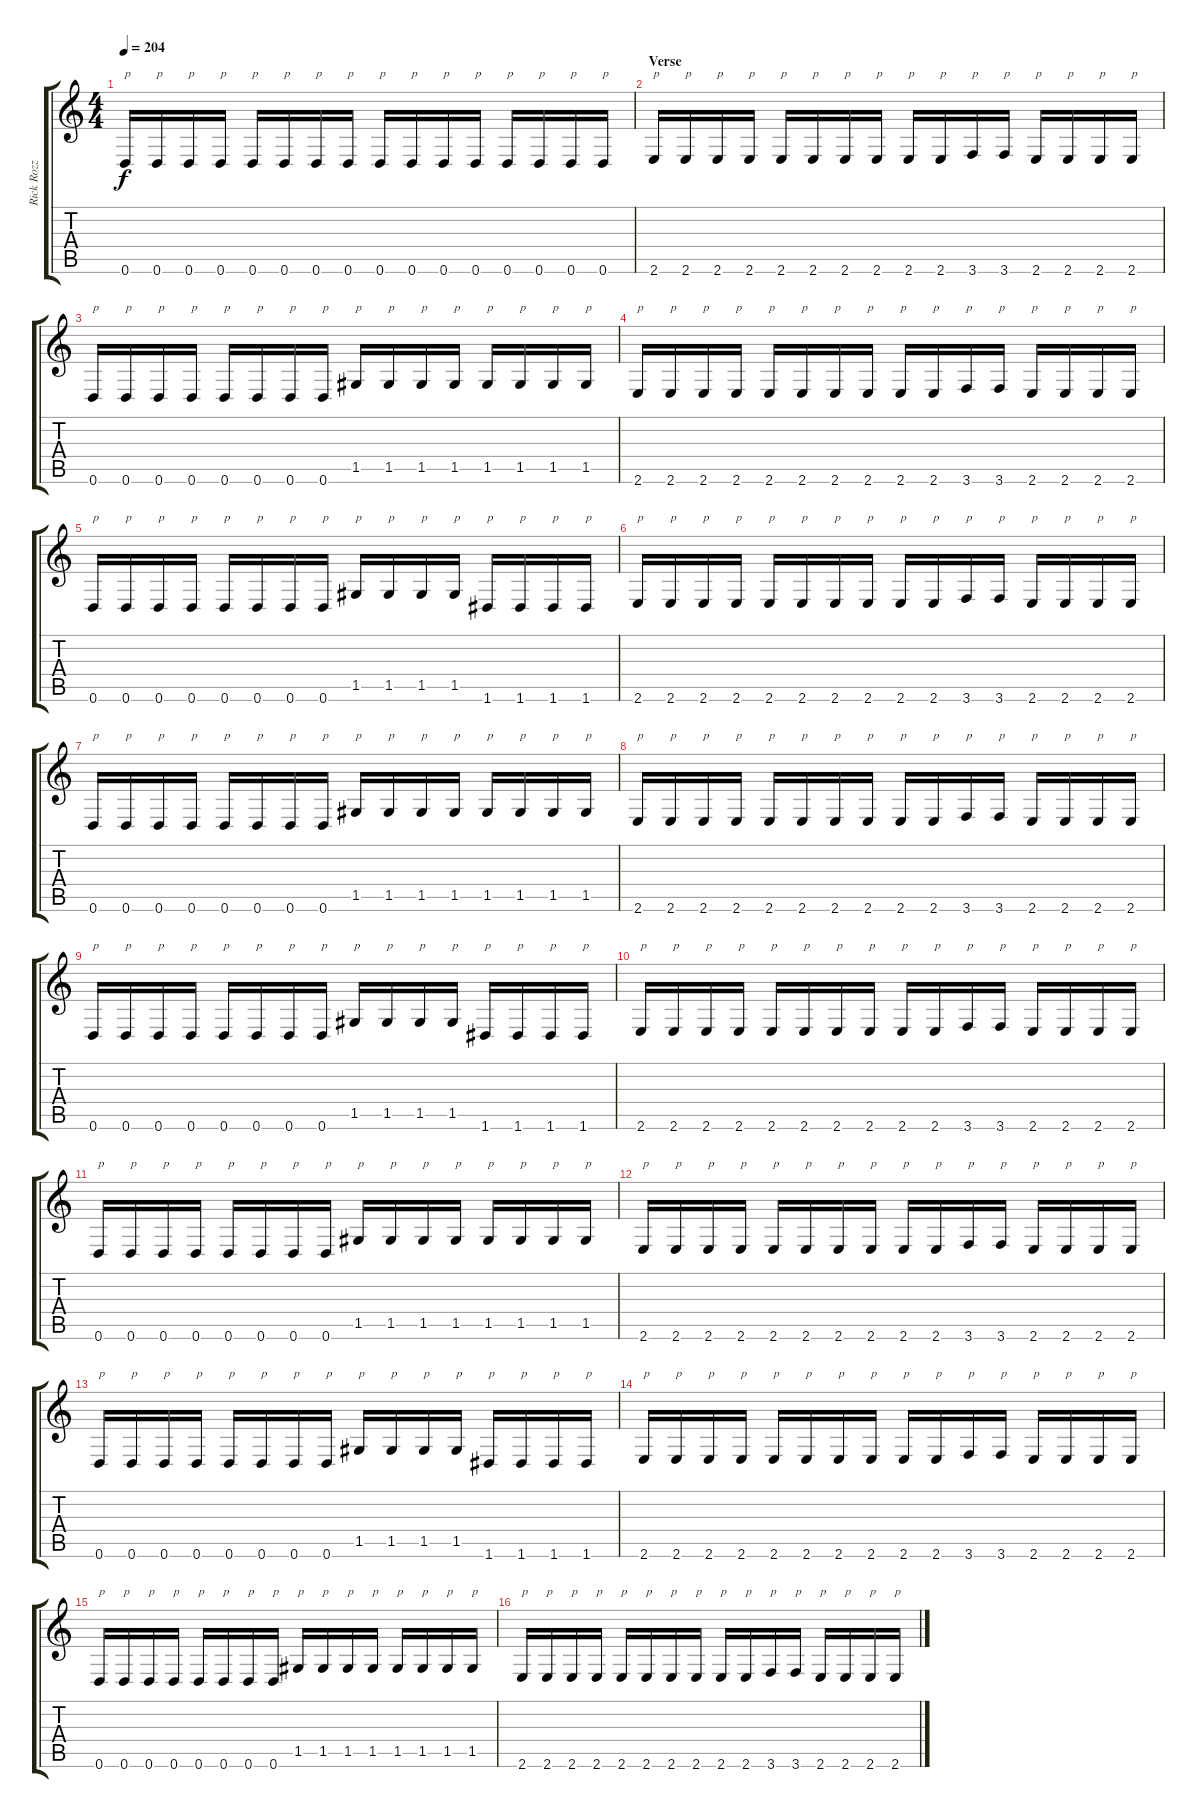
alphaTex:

\track ("Rick Rozz" "Rick Rozz") {instrument distortionguitar}
\staff {score tabs}
\tuning (D4 A3 F3 C3 G2 D2) {hide}
\ts (4 4)
\tempo 204
\clef g2
\ks c
0.6.16{txt "p" dy f} 0.6.16{txt "p"} 0.6.16{txt "p"} 0.6.16{txt "p"} 0.6.16{txt "p"} 0.6.16{txt "p"} 0.6.16{txt "p"} 0.6.16{txt "p"} 0.6.16{txt "p"} 0.6.16{txt "p"} 0.6.16{txt "p"} 0.6.16{txt "p"} 0.6.16{txt "p"} 0.6.16{txt "p"} 0.6.16{txt "p"} 0.6.16{txt "p"} |
\section ("" "Verse")
2.6.16{txt "p"} 2.6.16{txt "p"} 2.6.16{txt "p"} 2.6.16{txt "p"} 2.6.16{txt "p"} 2.6.16{txt "p"} 2.6.16{txt "p"} 2.6.16{txt "p"} 2.6.16{txt "p"} 2.6.16{txt "p"} 3.6.16{txt "p"} 3.6.16{txt "p"} 2.6.16{txt "p"} 2.6.16{txt "p"} 2.6.16{txt "p"} 2.6.16{txt "p"} |
0.6.16{txt "p"} 0.6.16{txt "p"} 0.6.16{txt "p"} 0.6.16{txt "p"} 0.6.16{txt "p"} 0.6.16{txt "p"} 0.6.16{txt "p"} 0.6.16{txt "p"} 1.5.16{txt "p"} 1.5.16{txt "p"} 1.5.16{txt "p"} 1.5.16{txt "p"} 1.5.16{txt "p"} 1.5.16{txt "p"} 1.5.16{txt "p"} 1.5.16{txt "p"} |
2.6.16{txt "p"} 2.6.16{txt "p"} 2.6.16{txt "p"} 2.6.16{txt "p"} 2.6.16{txt "p"} 2.6.16{txt "p"} 2.6.16{txt "p"} 2.6.16{txt "p"} 2.6.16{txt "p"} 2.6.16{txt "p"} 3.6.16{txt "p"} 3.6.16{txt "p"} 2.6.16{txt "p"} 2.6.16{txt "p"} 2.6.16{txt "p"} 2.6.16{txt "p"} |
0.6.16{txt "p"} 0.6.16{txt "p"} 0.6.16{txt "p"} 0.6.16{txt "p"} 0.6.16{txt "p"} 0.6.16{txt "p"} 0.6.16{txt "p"} 0.6.16{txt "p"} 1.5.16{txt "p"} 1.5.16{txt "p"} 1.5.16{txt "p"} 1.5.16{txt "p"} 1.6.16{txt "p"} 1.6.16{txt "p"} 1.6.16{txt "p"} 1.6.16{txt "p"} |
2.6.16{txt "p"} 2.6.16{txt "p"} 2.6.16{txt "p"} 2.6.16{txt "p"} 2.6.16{txt "p"} 2.6.16{txt "p"} 2.6.16{txt "p"} 2.6.16{txt "p"} 2.6.16{txt "p"} 2.6.16{txt "p"} 3.6.16{txt "p"} 3.6.16{txt "p"} 2.6.16{txt "p"} 2.6.16{txt "p"} 2.6.16{txt "p"} 2.6.16{txt "p"} |
0.6.16{txt "p"} 0.6.16{txt "p"} 0.6.16{txt "p"} 0.6.16{txt "p"} 0.6.16{txt "p"} 0.6.16{txt "p"} 0.6.16{txt "p"} 0.6.16{txt "p"} 1.5.16{txt "p"} 1.5.16{txt "p"} 1.5.16{txt "p"} 1.5.16{txt "p"} 1.5.16{txt "p"} 1.5.16{txt "p"} 1.5.16{txt "p"} 1.5.16{txt "p"} |
2.6.16{txt "p"} 2.6.16{txt "p"} 2.6.16{txt "p"} 2.6.16{txt "p"} 2.6.16{txt "p"} 2.6.16{txt "p"} 2.6.16{txt "p"} 2.6.16{txt "p"} 2.6.16{txt "p"} 2.6.16{txt "p"} 3.6.16{txt "p"} 3.6.16{txt "p"} 2.6.16{txt "p"} 2.6.16{txt "p"} 2.6.16{txt "p"} 2.6.16{txt "p"} |
0.6.16{txt "p"} 0.6.16{txt "p"} 0.6.16{txt "p"} 0.6.16{txt "p"} 0.6.16{txt "p"} 0.6.16{txt "p"} 0.6.16{txt "p"} 0.6.16{txt "p"} 1.5.16{txt "p"} 1.5.16{txt "p"} 1.5.16{txt "p"} 1.5.16{txt "p"} 1.6.16{txt "p"} 1.6.16{txt "p"} 1.6.16{txt "p"} 1.6.16{txt "p"} |
2.6.16{txt "p"} 2.6.16{txt "p"} 2.6.16{txt "p"} 2.6.16{txt "p"} 2.6.16{txt "p"} 2.6.16{txt "p"} 2.6.16{txt "p"} 2.6.16{txt "p"} 2.6.16{txt "p"} 2.6.16{txt "p"} 3.6.16{txt "p"} 3.6.16{txt "p"} 2.6.16{txt "p"} 2.6.16{txt "p"} 2.6.16{txt "p"} 2.6.16{txt "p"} |
0.6.16{txt "p"} 0.6.16{txt "p"} 0.6.16{txt "p"} 0.6.16{txt "p"} 0.6.16{txt "p"} 0.6.16{txt "p"} 0.6.16{txt "p"} 0.6.16{txt "p"} 1.5.16{txt "p"} 1.5.16{txt "p"} 1.5.16{txt "p"} 1.5.16{txt "p"} 1.5.16{txt "p"} 1.5.16{txt "p"} 1.5.16{txt "p"} 1.5.16{txt "p"} |
2.6.16{txt "p"} 2.6.16{txt "p"} 2.6.16{txt "p"} 2.6.16{txt "p"} 2.6.16{txt "p"} 2.6.16{txt "p"} 2.6.16{txt "p"} 2.6.16{txt "p"} 2.6.16{txt "p"} 2.6.16{txt "p"} 3.6.16{txt "p"} 3.6.16{txt "p"} 2.6.16{txt "p"} 2.6.16{txt "p"} 2.6.16{txt "p"} 2.6.16{txt "p"} |
0.6.16{txt "p"} 0.6.16{txt "p"} 0.6.16{txt "p"} 0.6.16{txt "p"} 0.6.16{txt "p"} 0.6.16{txt "p"} 0.6.16{txt "p"} 0.6.16{txt "p"} 1.5.16{txt "p"} 1.5.16{txt "p"} 1.5.16{txt "p"} 1.5.16{txt "p"} 1.6.16{txt "p"} 1.6.16{txt "p"} 1.6.16{txt "p"} 1.6.16{txt "p"} |
2.6.16{txt "p"} 2.6.16{txt "p"} 2.6.16{txt "p"} 2.6.16{txt "p"} 2.6.16{txt "p"} 2.6.16{txt "p"} 2.6.16{txt "p"} 2.6.16{txt "p"} 2.6.16{txt "p"} 2.6.16{txt "p"} 3.6.16{txt "p"} 3.6.16{txt "p"} 2.6.16{txt "p"} 2.6.16{txt "p"} 2.6.16{txt "p"} 2.6.16{txt "p"} |
0.6.16{txt "p"} 0.6.16{txt "p"} 0.6.16{txt "p"} 0.6.16{txt "p"} 0.6.16{txt "p"} 0.6.16{txt "p"} 0.6.16{txt "p"} 0.6.16{txt "p"} 1.5.16{txt "p"} 1.5.16{txt "p"} 1.5.16{txt "p"} 1.5.16{txt "p"} 1.5.16{txt "p"} 1.5.16{txt "p"} 1.5.16{txt "p"} 1.5.16{txt "p"} |
2.6.16{txt "p"} 2.6.16{txt "p"} 2.6.16{txt "p"} 2.6.16{txt "p"} 2.6.16{txt "p"} 2.6.16{txt "p"} 2.6.16{txt "p"} 2.6.16{txt "p"} 2.6.16{txt "p"} 2.6.16{txt "p"} 3.6.16{txt "p"} 3.6.16{txt "p"} 2.6.16{txt "p"} 2.6.16{txt "p"} 2.6.16{txt "p"} 2.6.16{txt "p"}
